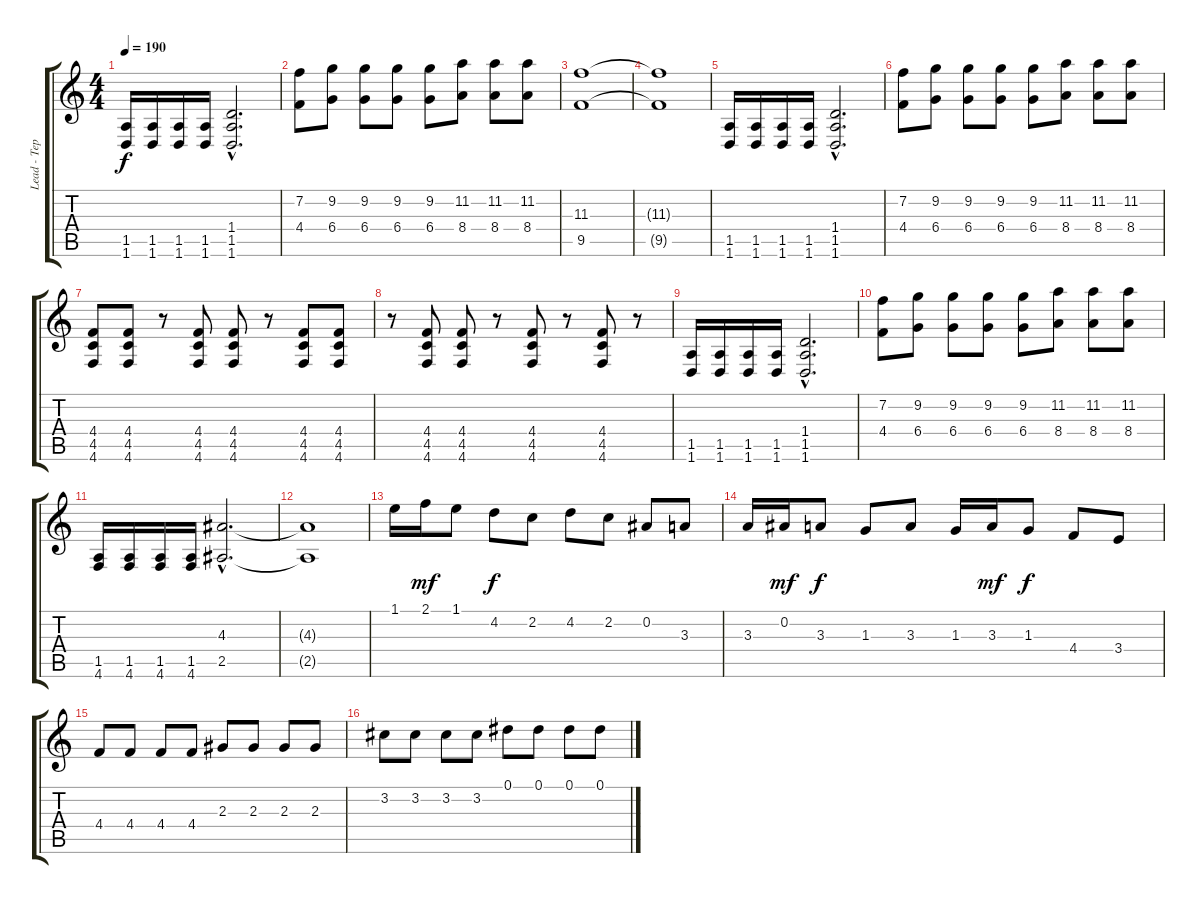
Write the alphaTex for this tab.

\track ("Lead - Teppei" "Lead - Tep") {instrument distortionguitar}
\staff {score tabs}
\tuning (Eb4 Bb3 Gb3 Db3 Ab2 Db2) {hide}
\ts (4 4)
\tempo 190
\clef g2
\ks c
(1.5 1.6).16{dy f instrument distortionguitar} (1.5 1.6).16 (1.5 1.6).16 (1.5 1.6).16 (1.4{hac} 1.5{hac} 1.6{hac}).2{d} |
(7.2 4.4).8 (9.2 6.4).8 (9.2 6.4).8 (9.2 6.4).8 (9.2 6.4).8 (11.2 8.4).8 (11.2 8.4).8 (11.2 8.4).8 |
(11.3 9.5).1 |
(11.3{t} 9.5{t}).1 |
(1.5 1.6).16 (1.5 1.6).16 (1.5 1.6).16 (1.5 1.6).16 (1.4{hac} 1.5{hac} 1.6{hac}).2{d} |
(7.2 4.4).8 (9.2 6.4).8 (9.2 6.4).8 (9.2 6.4).8 (9.2 6.4).8 (11.2 8.4).8 (11.2 8.4).8 (11.2 8.4).8 |
(4.4 4.5 4.6).8 (4.4 4.5 4.6).8 r.8 (4.4 4.5 4.6).8 (4.4 4.5 4.6).8 r.8 (4.4 4.5 4.6).8 (4.4 4.5 4.6).8 |
r.8 (4.4 4.5 4.6).8 (4.4 4.5 4.6).8 r.8 (4.4 4.5 4.6).8 r.8 (4.4 4.5 4.6).8 r.8 |
(1.5 1.6).16 (1.5 1.6).16 (1.5 1.6).16 (1.5 1.6).16 (1.4{hac} 1.5{hac} 1.6{hac}).2{d} |
(7.2 4.4).8 (9.2 6.4).8 (9.2 6.4).8 (9.2 6.4).8 (9.2 6.4).8 (11.2 8.4).8 (11.2 8.4).8 (11.2 8.4).8 |
(1.5 4.6).16 (1.5 4.6).16 (1.5 4.6).16 (1.5 4.6).16 (4.3{hac} 2.5{hac}).2{d} |
(4.3{t} 2.5{t}).1 |
1.1.16 2.1.16{dy mf} 1.1.8 4.2.8{dy f} 2.2.8 4.2.8 2.2.8 0.2.8 3.3.8 |
3.3.16 0.2.16{dy mf} 3.3.8{dy f} 1.3.8 3.3.8 1.3.16 3.3.16{dy mf} 1.3.8{dy f} 4.4.8 3.4.8 |
4.4.8 4.4.8 4.4.8 4.4.8 2.3.8 2.3.8 2.3.8 2.3.8 |
3.2.8{instrument distortionguitar} 3.2.8 3.2.8 3.2.8 0.1.8 0.1.8 0.1.8 0.1.8
